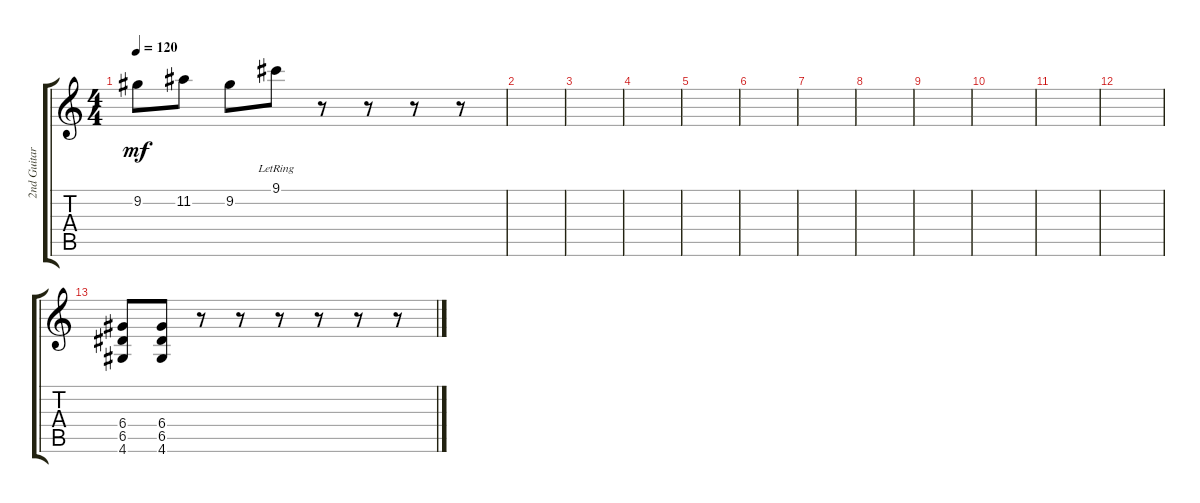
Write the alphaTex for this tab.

\track ("2nd Guitar" "2nd Guitar") {instrument electricguitarclean}
\staff {score tabs}
\tuning (E4 B3 G3 D3 A2 E2) {hide}
\ts (4 4)
\tempo 120
\clef g2
\ks c
9.2.8{dy mf} 11.2.8 9.2.8 9.1{lr}.8 r.8 r.8 r.8 r.8 |
|
|
|
|
|
|
|
|
|
|
|
(6.4 6.5 4.6).8 (6.4 6.5 4.6).8 r.8 r.8 r.8 r.8 r.8 r.8
